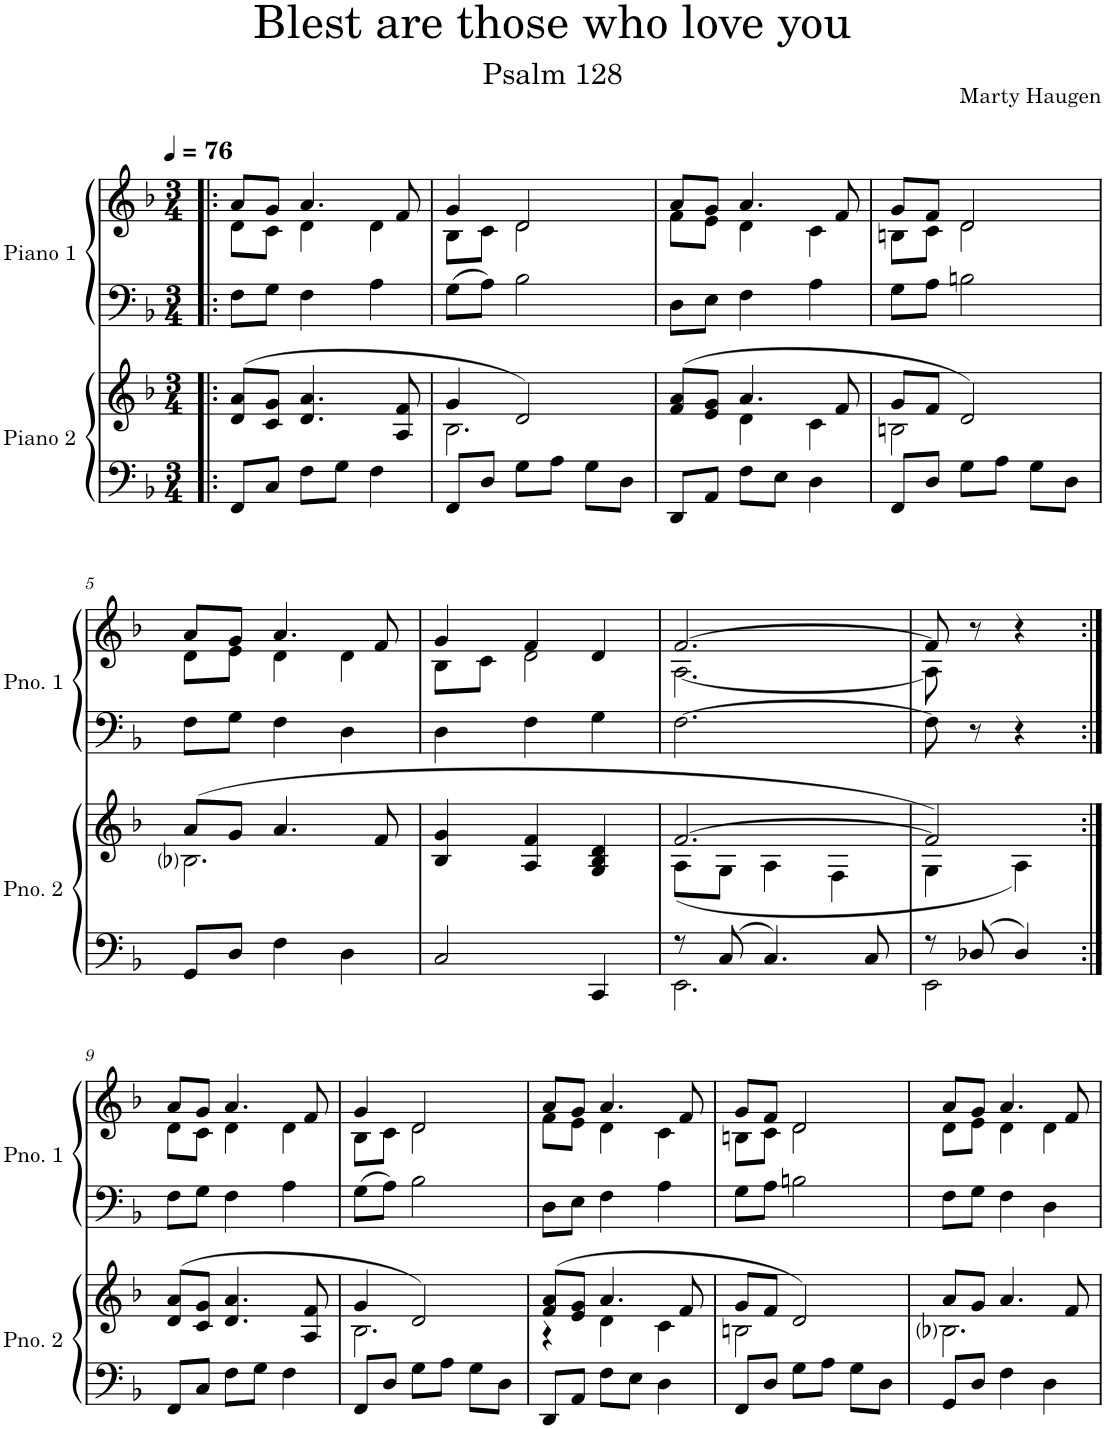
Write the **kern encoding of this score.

**kern	**kern	**kern	**kern
*part2	*part2	*part1	*part1
*staff4	*staff3	*staff2	*staff1
*I"Piano 2	*	*I"Piano 1	*
*I'Pno. 2	*	*I'Pno. 1	*
*clefF4	*clefG2	*clefF4	*clefG2
*k[b-]	*k[b-]	*k[b-]	*k[b-]
*M3/4	*M3/4	*M3/4	*M3/4
*MM76	*MM76	*MM76	*MM76
=1!|:	=1!|:	=1!|:	=1!|:
*	*	*	*^
8FF/L	(8d/ 8a/L	8F\L	8a/L	8d\L
8C/J	8c/ 8g/J	8G\J	8g/J	8c\J
8F\L	4.d/ 4.a/	4F\	4.a/	4d\
8G\J	.	.	.	.
4F\	.	4A\	.	4d\
.	8A/ 8f/	.	8f/	.
=2	=2	=2	=2	=2
*	*^	*	*	*
8FF/L	4g/	2.B-\	8G\L	4g/	8B-\L
8D/J	.	.	8A\J	.	8c\J
8G\L	2d/)	.	2B-\	2d/	2d\
8A\J	.	.	.	.	.
8G\L	.	.	.	.	.
8D\J	.	.	.	.	.
=3	=3	=3	=3	=3	=3
8DD/L	(8f/ 8a/L	4ryy	8D\L	8a/L	8f\L
8AA/J	8e/ 8g/J	.	8E\J	8g/J	8e\J
8F\L	4.a/	4d\	4F\	4.a/	4d\
8E\J	.	.	.	.	.
4D\	.	4c\	4A\	.	4c\
.	8f/	.	.	8f/	.
=4	=4	=4	=4	=4	=4
8FF/L	8g/L	2Bn\	8G\L	8g/L	8Bn\L
8D/J	8f/J	.	8A\J	8f/J	8c\J
8G\L	2d/)	.	2Bn\	2d/	2d\
8A\J	.	.	.	.	.
8G\L	.	4ryy	.	.	.
8D\J	.	.	.	.	.
!!LO:LB:g=z	!!
=5	=5	=5	=5	=5	=5
8GG/L	(8a/L	2.B-i\	8F\L	8a/L	8d\L
8D/J	8g/J	.	8G\J	8g/J	8e\J
4F\	4.a/	.	4F\	4.a/	4d\
4D\	.	.	4D\	.	4d\
.	8f/	.	.	8f/	.
*	*v	*v	*	*	*
=6	=6	=6	=6	=6
2C/	4B-/ 4g/	4D\	4g/	8B-\L
.	.	.	.	8c\J
.	4A/ 4f/	4F\	4f/	2d\
4CC/	4G/ 4B-/ 4d/	4G\	4d/	.
=7	=7	=7	=7	=7
*^	*^	*	*	*
8r	2.EE\	[2.f/	(8A\L	[2.F\	[2.f/	[2.A\
8C/	.	.	8G\J	.	.	.
4.C/	.	.	4A\	.	.	.
.	.	.	4F\	.	.	.
8C/	.	.	.	.	.	.
=8	=8	=8	=8	=8	=8	=8
8r	2EE\	2f/])	4G\	8F\]	8f/]	8A\]
8D-X/	.	.	.	8r	8r	4.ryy
4D-/	.	.	4A\)	4r	4r	.
*v	*v	*	*	*	*	*
*	*v	*v	*	*	*
!!LO:LB:g=z	!!
=9:|!	=9:|!	=9:|!	=9:|!	=9:|!
8FF/L	(8d/ 8a/L	8F\L	8a/L	8d\L
8C/J	8c/ 8g/J	8G\J	8g/J	8c\J
8F\L	4.d/ 4.a/	4F\	4.a/	4d\
8G\J	.	.	.	.
4F\	.	4A\	.	4d\
.	8A/ 8f/	.	8f/	.
=10	=10	=10	=10	=10
*	*^	*	*	*
8FF/L	4g/	2.B-\	8G\L	4g/	8B-\L
8D/J	.	.	8A\J	.	8c\J
8G\L	2d/)	.	2B-\	2d/	2d\
8A\J	.	.	.	.	.
8G\L	.	.	.	.	.
8D\J	.	.	.	.	.
=11	=11	=11	=11	=11	=11
8DD/L	(8f/ 8a/L	4r	8D\L	8a/L	8f\L
8AA/J	8e/ 8g/J	.	8E\J	8g/J	8e\J
8F\L	4.a/	4d\	4F\	4.a/	4d\
8E\J	.	.	.	.	.
4D\	.	4c\	4A\	.	4c\
.	8f/	.	.	8f/	.
=12	=12	=12	=12	=12	=12
8FF/L	8g/L	2Bn\	8G\L	8g/L	8Bn\L
8D/J	8f/J	.	8A\J	8f/J	8c\J
8G\L	2d/)	.	2Bn\	2d/	2d\
8A\J	.	.	.	.	.
8G\L	.	4ryy	.	.	.
8D\J	.	.	.	.	.
=13	=13	=13	=13	=13	=13
8GG/L	8a/L	2.B-i\	8F\L	8a/L	8d\L
8D/J	8g/J	.	8G\J	8g/J	8e\J
4F\	4.a/	.	4F\	4.a/	4d\
4D\	.	.	4D\	.	4d\
.	8f/	.	.	8f/	.
*	*v	*v	*	*v	*v
=	=	=	=
*-	*-	*-	*-
